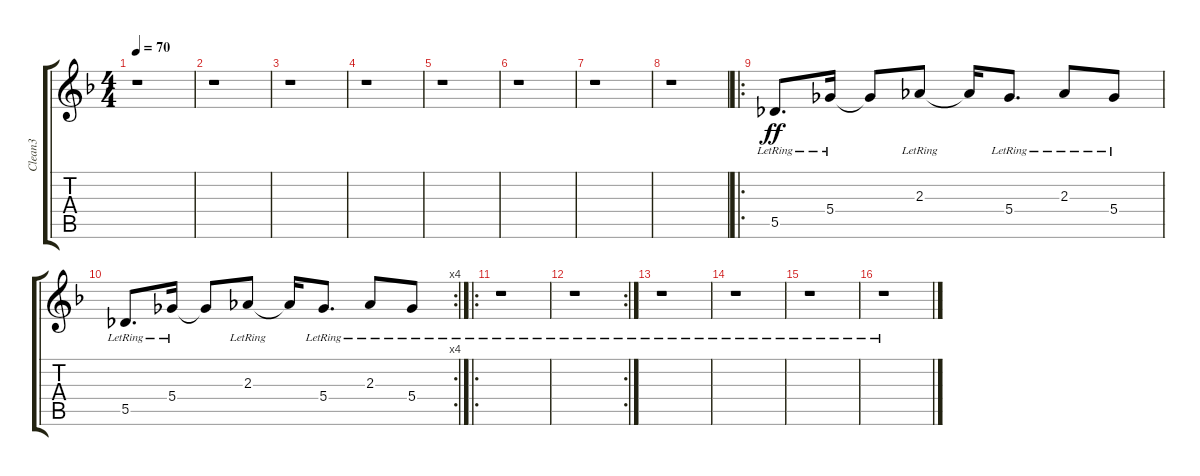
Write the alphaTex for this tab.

\track ("Clean3" "Clean3") {instrument electricguitarclean}
\staff {score tabs}
\tuning (Eb4 Bb3 Gb3 Db3 Ab2 Db2) {hide}
\ts (4 4)
\tempo 70
\clef g2
\ks f
r.1{dy mp} |
r.1 |
r.1 |
r.1 |
r.1 |
r.1 |
r.1 |
r.1 |
\ro
5.5{lr}.8{d dy ff} 5.4{lr}.16 5.4{t}.8 2.3{lr}.8 2.3{t}.16 5.4{lr}.8{d} 2.3{lr}.8 5.4{lr}.8 |
\rc 4
5.5{lr}.8{d} 5.4{lr}.16 5.4{t}.8 2.3{lr}.8 2.3{t}.16 5.4{lr}.8{d} 2.3{lr}.8 5.4{lr}.8 |
\ro
r.1 |
\rc 2
r.1 |
r.1 |
r.1 |
r.1 |
r.1
